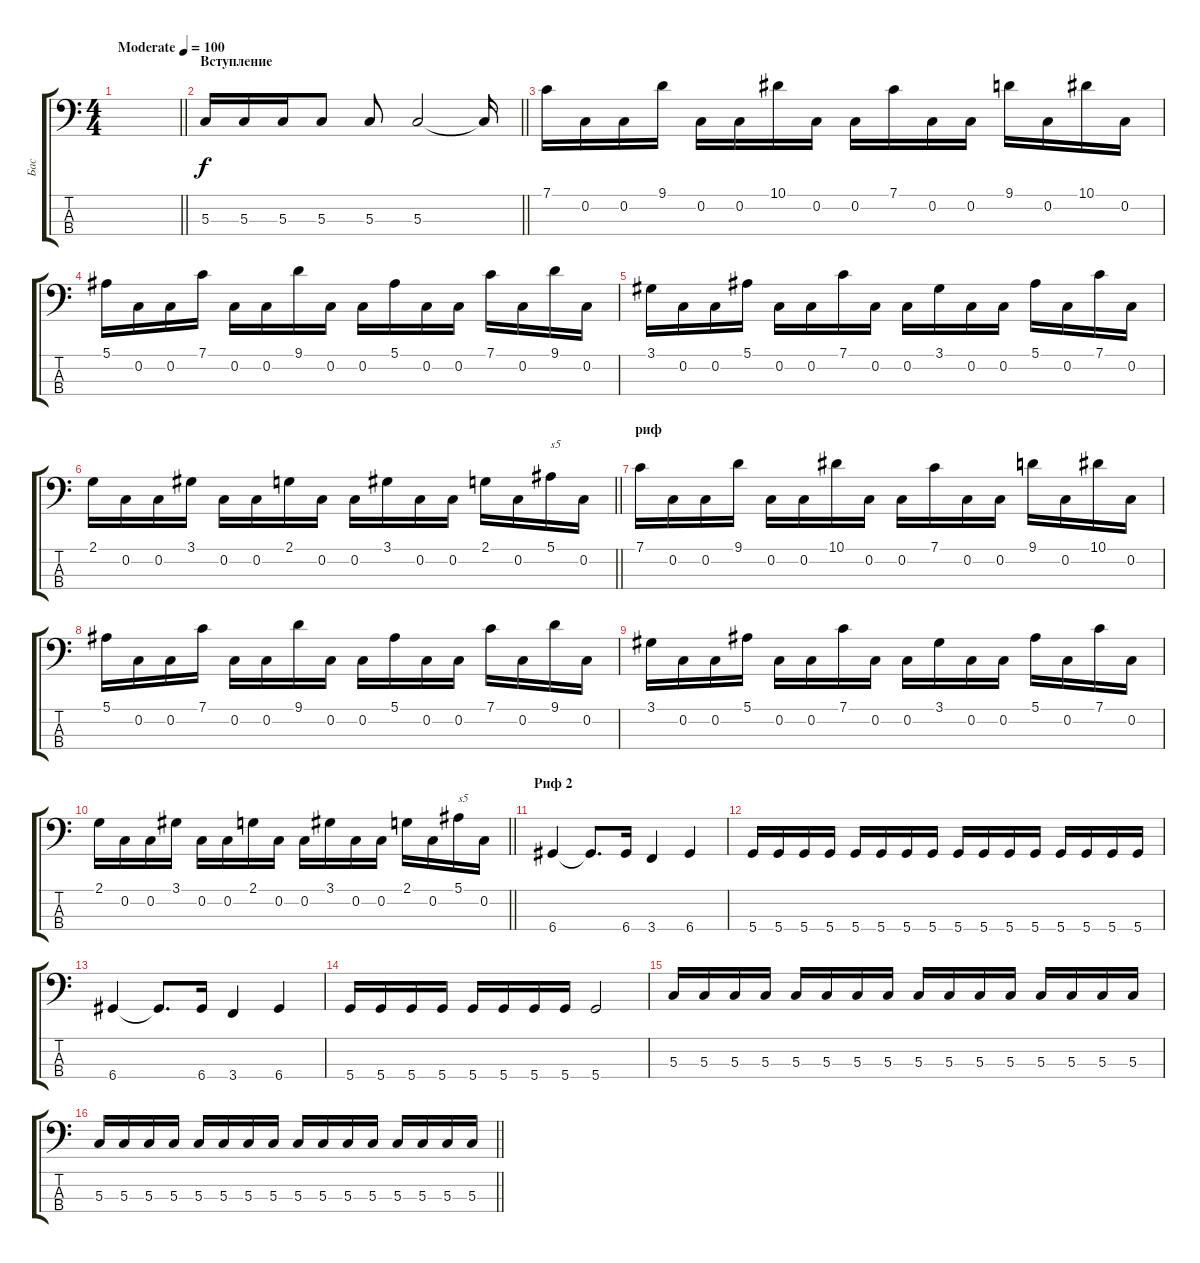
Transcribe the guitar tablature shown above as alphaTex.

\track ("Бас" "Бас") {instrument electricbassfinger}
\staff {score tabs}
\tuning (F2 C2 G1 D1) {hide}
\ts (4 4)
\tempo (100 "Moderate")
\clef f4
\barLineRight lightlight
\ks c
|
\section ("" "Вступление")
\barLineRight lightlight
5.3.16 5.3.16 5.3.16 5.3.8 5.3.8 5.3.2 5.3{t}.16 |
7.1.16 0.2.16 0.2.16 9.1.16 0.2.16 0.2.16 10.1.16 0.2.16 0.2.16 7.1.16 0.2.16 0.2.16 9.1.16 0.2.16 10.1.16 0.2.16 |
5.1.16 0.2.16 0.2.16 7.1.16 0.2.16 0.2.16 9.1.16 0.2.16 0.2.16 5.1.16 0.2.16 0.2.16 7.1.16 0.2.16 9.1.16 0.2.16 |
3.1.16 0.2.16 0.2.16 5.1.16 0.2.16 0.2.16 7.1.16 0.2.16 0.2.16 3.1.16 0.2.16 0.2.16 5.1.16 0.2.16 7.1.16 0.2.16 |
\barLineRight lightlight
2.1.16 0.2.16 0.2.16 3.1.16 0.2.16 0.2.16 2.1.16 0.2.16 0.2.16 3.1.16 0.2.16 0.2.16 2.1.16 0.2.16 5.1.16{txt "s5"} 0.2.16 |
\section ("" "риф")
7.1.16 0.2.16 0.2.16 9.1.16 0.2.16 0.2.16 10.1.16 0.2.16 0.2.16 7.1.16 0.2.16 0.2.16 9.1.16 0.2.16 10.1.16 0.2.16 |
5.1.16 0.2.16 0.2.16 7.1.16 0.2.16 0.2.16 9.1.16 0.2.16 0.2.16 5.1.16 0.2.16 0.2.16 7.1.16 0.2.16 9.1.16 0.2.16 |
3.1.16 0.2.16 0.2.16 5.1.16 0.2.16 0.2.16 7.1.16 0.2.16 0.2.16 3.1.16 0.2.16 0.2.16 5.1.16 0.2.16 7.1.16 0.2.16 |
\barLineRight lightlight
2.1.16 0.2.16 0.2.16 3.1.16 0.2.16 0.2.16 2.1.16 0.2.16 0.2.16 3.1.16 0.2.16 0.2.16 2.1.16 0.2.16 5.1.16{txt "s5"} 0.2.16 |
\section ("" "Риф 2")
6.4.4 6.4{t}.8{d} 6.4.16 3.4.4 6.4.4 |
5.4.16 5.4.16 5.4.16 5.4.16 5.4.16 5.4.16 5.4.16 5.4.16 5.4.16 5.4.16 5.4.16 5.4.16 5.4.16 5.4.16 5.4.16 5.4.16 |
6.4.4 6.4{t}.8{d} 6.4.16 3.4.4 6.4.4 |
5.4.16 5.4.16 5.4.16 5.4.16 5.4.16 5.4.16 5.4.16 5.4.16 5.4.2 |
5.3.16 5.3.16 5.3.16 5.3.16 5.3.16 5.3.16 5.3.16 5.3.16 5.3.16 5.3.16 5.3.16 5.3.16 5.3.16 5.3.16 5.3.16 5.3.16 |
\barLineRight lightlight
5.3.16 5.3.16 5.3.16 5.3.16 5.3.16 5.3.16 5.3.16 5.3.16 5.3.16 5.3.16 5.3.16 5.3.16 5.3.16 5.3.16 5.3.16 5.3.16
